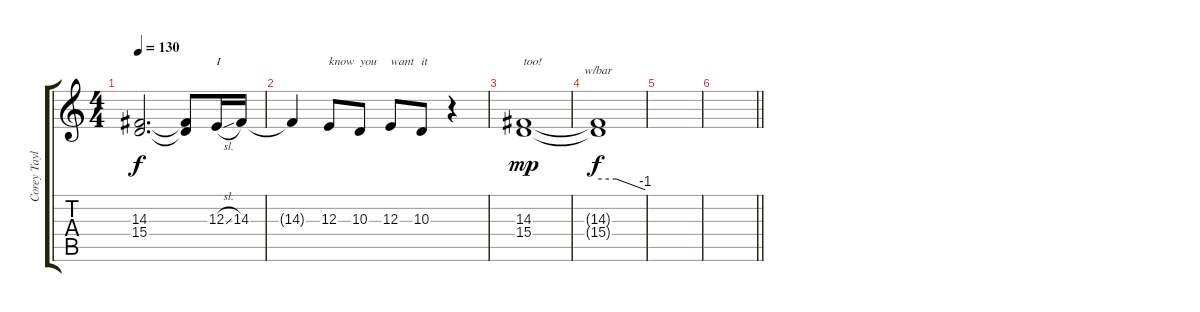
\track ("Corey Taylor" "Corey Tayl") {instrument lead2sawtooth}
\staff {score tabs}
\tuning (Db4 Ab3 E3 B2 Gb2 B1) {hide}
\ts (4 4)
\tempo 130
\clef g2
\ks c
(14.3{t} 15.4{t}).2{d dy f} (14.3{t} 15.4{t}).8 12.3{sl}.16{txt "I"} 14.3.16 |
14.3{t}.4 12.3.8{txt "know"} 10.3.8{txt "you"} 12.3.8{txt "want"} 10.3.8{txt "it"} r.4 |
(14.3 15.4).1{txt "too!" dy mp} |
(14.3{t} 15.4{t}).1{tbe (custom default 0 0 23 0 60 -4) dy f volume 6} |
|
\barLineRight lightlight
